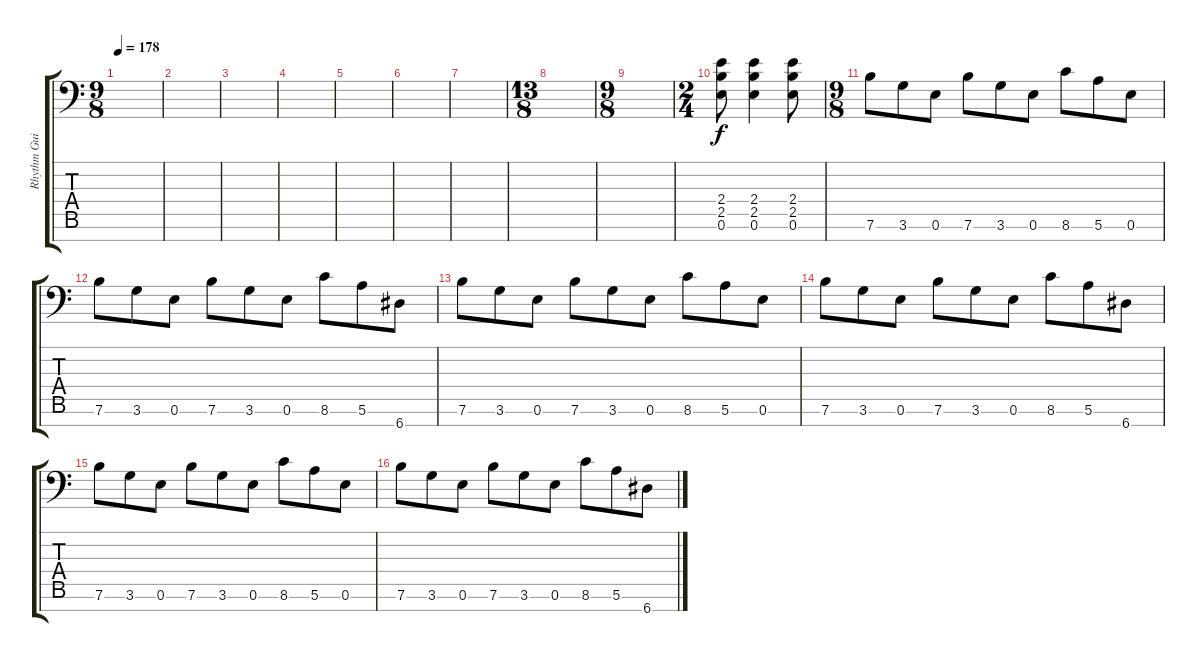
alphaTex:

\track ("Rhythm Guitar" "Rhythm Gui") {instrument distortionguitar}
\staff {score tabs}
\tuning (E4 B3 G3 D3 A2 E2 A1) {hide}
\ts (9 8)
\tempo 178
\clef f4
\ks c
|
|
|
|
|
|
|
\ts (13 8)
|
\ts (9 8)
|
\ts (2 4)
(2.4 2.5 0.6).8 (2.4 2.5 0.6).4 (2.4 2.5 0.6).8 |
\ts (9 8)
7.6.8 3.6.8 0.6.8 7.6.8 3.6.8 0.6.8 8.6.8 5.6.8 0.6.8 |
7.6.8 3.6.8 0.6.8 7.6.8 3.6.8 0.6.8 8.6.8 5.6.8 6.7.8 |
7.6.8 3.6.8 0.6.8 7.6.8 3.6.8 0.6.8 8.6.8 5.6.8 0.6.8 |
7.6.8 3.6.8 0.6.8 7.6.8 3.6.8 0.6.8 8.6.8 5.6.8 6.7.8 |
7.6.8 3.6.8 0.6.8 7.6.8 3.6.8 0.6.8 8.6.8 5.6.8 0.6.8 |
7.6.8 3.6.8 0.6.8 7.6.8 3.6.8 0.6.8 8.6.8 5.6.8 6.7.8
